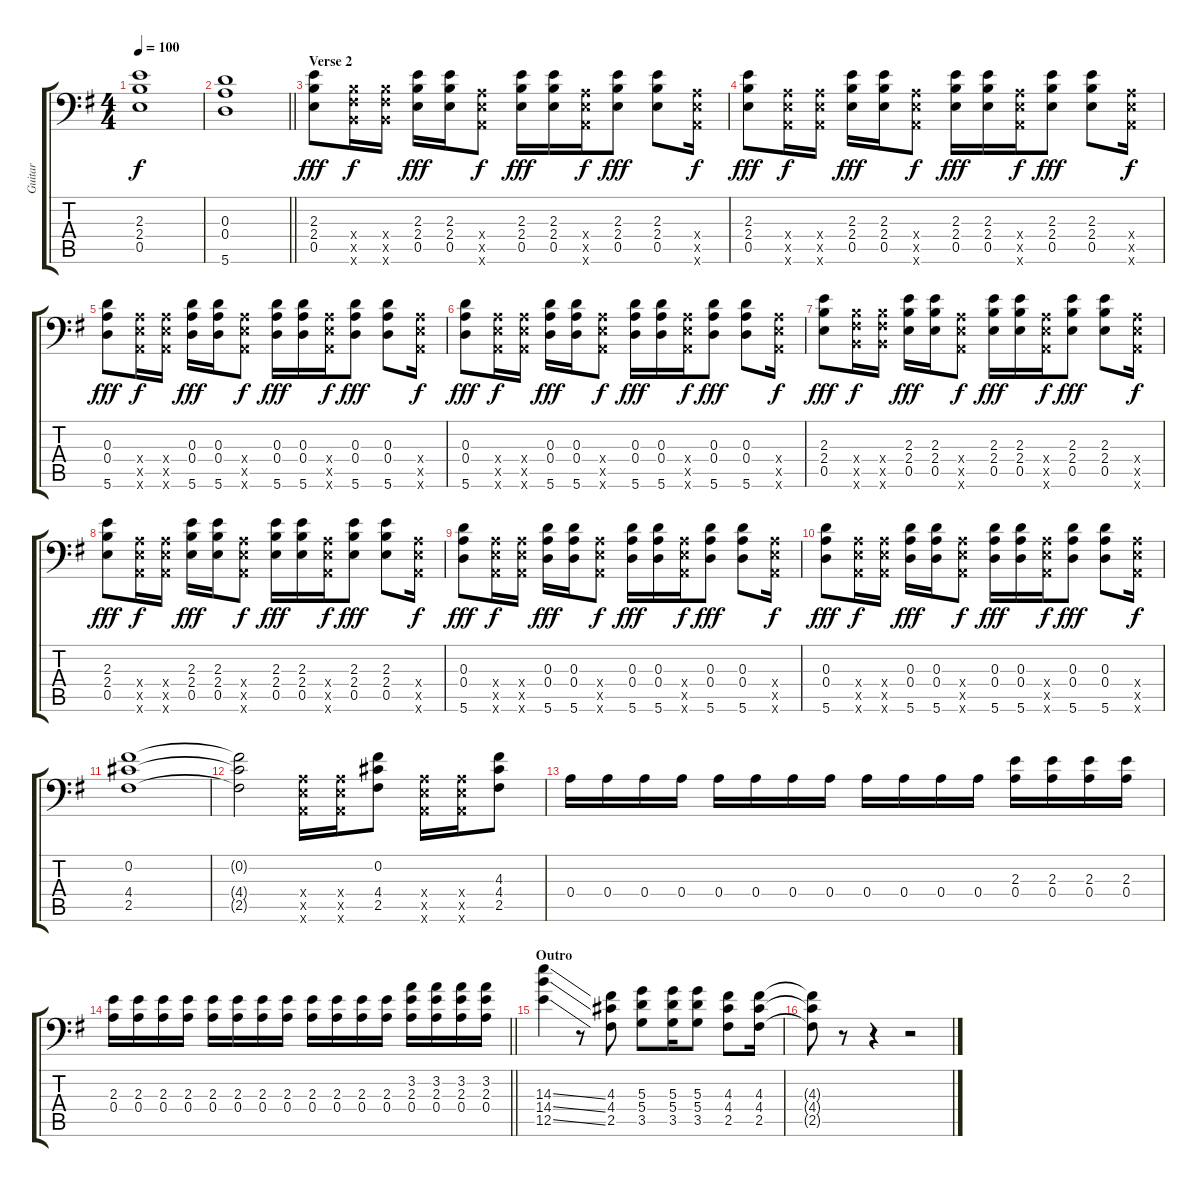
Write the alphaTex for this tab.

\track ("Guitar" "Guitar") {instrument distortionguitar}
\staff {score tabs}
\tuning (B3 Gb3 D3 A2 E2 A1) {hide}
\ts (4 4)
\tempo 100
\clef f4
\ks eminor
(2.3 2.4 0.5).1{dy f} |
\barLineRight lightlight
(0.3 0.4 5.6).1 |
\section ("" "Verse 2")
(2.3 2.4 0.5).8{dy fff volume 12} (2.4{x} 2.5{x} 2.6{x}).16{dy f} (2.4{x} 2.5{x} 2.6{x}).16 (2.3 2.4 0.5).16{dy fff} (2.3 2.4 0.5).16 (0.4{x} 0.5{x} 0.6{x}).8{dy f} (2.3 2.4 0.5).16{dy fff} (2.3 2.4 0.5).16 (0.4{x} 0.5{x} 0.6{x}).16{dy f} (2.3 2.4 0.5).8{dy fff} (2.3 2.4 0.5).8 (0.4{x} 0.5{x} 0.6{x}).16{dy f} |
(2.3 2.4 0.5).8{dy fff} (0.4{x} 0.5{x} 0.6{x}).16{dy f} (0.4{x} 0.5{x} 0.6{x}).16 (2.3 2.4 0.5).16{dy fff} (2.3 2.4 0.5).16 (0.4{x} 0.5{x} 0.6{x}).8{dy f} (2.3 2.4 0.5).16{dy fff} (2.3 2.4 0.5).16 (0.4{x} 0.5{x} 0.6{x}).16{dy f} (2.3 2.4 0.5).8{dy fff} (2.3 2.4 0.5).8 (0.4{x} 0.5{x} 0.6{x}).16{dy f} |
(0.3 0.4 5.6).8{dy fff} (0.4{x} 0.5{x} 0.6{x}).16{dy f} (0.4{x} 0.5{x} 0.6{x}).16 (0.3 0.4 5.6).16{dy fff} (0.3 0.4 5.6).16 (0.4{x} 0.5{x} 0.6{x}).8{dy f} (0.3 0.4 5.6).16{dy fff} (0.3 0.4 5.6).16 (0.4{x} 0.5{x} 0.6{x}).16{dy f} (0.3 0.4 5.6).8{dy fff} (0.3 0.4 5.6).8 (0.4{x} 0.5{x} 0.6{x}).16{dy f} |
(0.3 0.4 5.6).8{dy fff} (0.4{x} 0.5{x} 0.6{x}).16{dy f} (0.4{x} 0.5{x} 0.6{x}).16 (0.3 0.4 5.6).16{dy fff} (0.3 0.4 5.6).16 (0.4{x} 0.5{x} 0.6{x}).8{dy f} (0.3 0.4 5.6).16{dy fff} (0.3 0.4 5.6).16 (0.4{x} 0.5{x} 0.6{x}).16{dy f} (0.3 0.4 5.6).8{dy fff} (0.3 0.4 5.6).8 (0.4{x} 0.5{x} 0.6{x}).16{dy f} |
(2.3 2.4 0.5).8{dy fff} (2.4{x} 2.5{x} 2.6{x}).16{dy f} (2.4{x} 2.5{x} 2.6{x}).16 (2.3 2.4 0.5).16{dy fff} (2.3 2.4 0.5).16 (0.4{x} 0.5{x} 0.6{x}).8{dy f} (2.3 2.4 0.5).16{dy fff} (2.3 2.4 0.5).16 (0.4{x} 0.5{x} 0.6{x}).16{dy f} (2.3 2.4 0.5).8{dy fff} (2.3 2.4 0.5).8 (0.4{x} 0.5{x} 0.6{x}).16{dy f} |
(2.3 2.4 0.5).8{dy fff} (0.4{x} 0.5{x} 0.6{x}).16{dy f} (0.4{x} 0.5{x} 0.6{x}).16 (2.3 2.4 0.5).16{dy fff} (2.3 2.4 0.5).16 (0.4{x} 0.5{x} 0.6{x}).8{dy f} (2.3 2.4 0.5).16{dy fff} (2.3 2.4 0.5).16 (0.4{x} 0.5{x} 0.6{x}).16{dy f} (2.3 2.4 0.5).8{dy fff} (2.3 2.4 0.5).8 (0.4{x} 0.5{x} 0.6{x}).16{dy f} |
(0.3 0.4 5.6).8{dy fff} (0.4{x} 0.5{x} 0.6{x}).16{dy f} (0.4{x} 0.5{x} 0.6{x}).16 (0.3 0.4 5.6).16{dy fff} (0.3 0.4 5.6).16 (0.4{x} 0.5{x} 0.6{x}).8{dy f} (0.3 0.4 5.6).16{dy fff} (0.3 0.4 5.6).16 (0.4{x} 0.5{x} 0.6{x}).16{dy f} (0.3 0.4 5.6).8{dy fff} (0.3 0.4 5.6).8 (0.4{x} 0.5{x} 0.6{x}).16{dy f} |
(0.3 0.4 5.6).8{dy fff} (0.4{x} 0.5{x} 0.6{x}).16{dy f} (0.4{x} 0.5{x} 0.6{x}).16 (0.3 0.4 5.6).16{dy fff} (0.3 0.4 5.6).16 (0.4{x} 0.5{x} 0.6{x}).8{dy f} (0.3 0.4 5.6).16{dy fff} (0.3 0.4 5.6).16 (0.4{x} 0.5{x} 0.6{x}).16{dy f} (0.3 0.4 5.6).8{dy fff} (0.3 0.4 5.6).8 (0.4{x} 0.5{x} 0.6{x}).16{dy f} |
(0.2 4.4 2.5).1 |
(0.2{t} 4.4{t} 2.5{t}).2 (0.4{x} 0.5{x} 0.6{x}).16 (0.4{x} 0.5{x} 0.6{x}).16 (0.2 4.4 2.5).8 (0.4{x} 0.5{x} 0.6{x}).16 (0.4{x} 0.5{x} 0.6{x}).16 (4.3 4.4 2.5).8 |
0.4.16 0.4.16 0.4.16 0.4.16 0.4.16 0.4.16 0.4.16 0.4.16 0.4.16 0.4.16 0.4.16 0.4.16 (2.3 0.4).16 (2.3 0.4).16 (2.3 0.4).16 (2.3 0.4).16 |
\barLineRight lightlight
(2.3 0.4).16 (2.3 0.4).16 (2.3 0.4).16 (2.3 0.4).16 (2.3 0.4).16 (2.3 0.4).16 (2.3 0.4).16 (2.3 0.4).16 (2.3 0.4).16 (2.3 0.4).16 (2.3 0.4).16 (2.3 0.4).16 (3.2 2.3 0.4).16 (3.2 2.3 0.4).16 (3.2 2.3 0.4).16 (3.2 2.3 0.4).16 |
\section ("" "Outro")
(14.3{ss} 14.4{ss} 12.5{ss}).4 r.8 (4.3 4.4 2.5).8 (5.3 5.4 3.5).8 (5.3 5.4 3.5).16 (5.3 5.4 3.5).8 (4.3 4.4 2.5).8 (4.3 4.4 2.5).16 |
(4.3{t} 4.4{t} 2.5{t}).8 r.8 r.4 r.2
